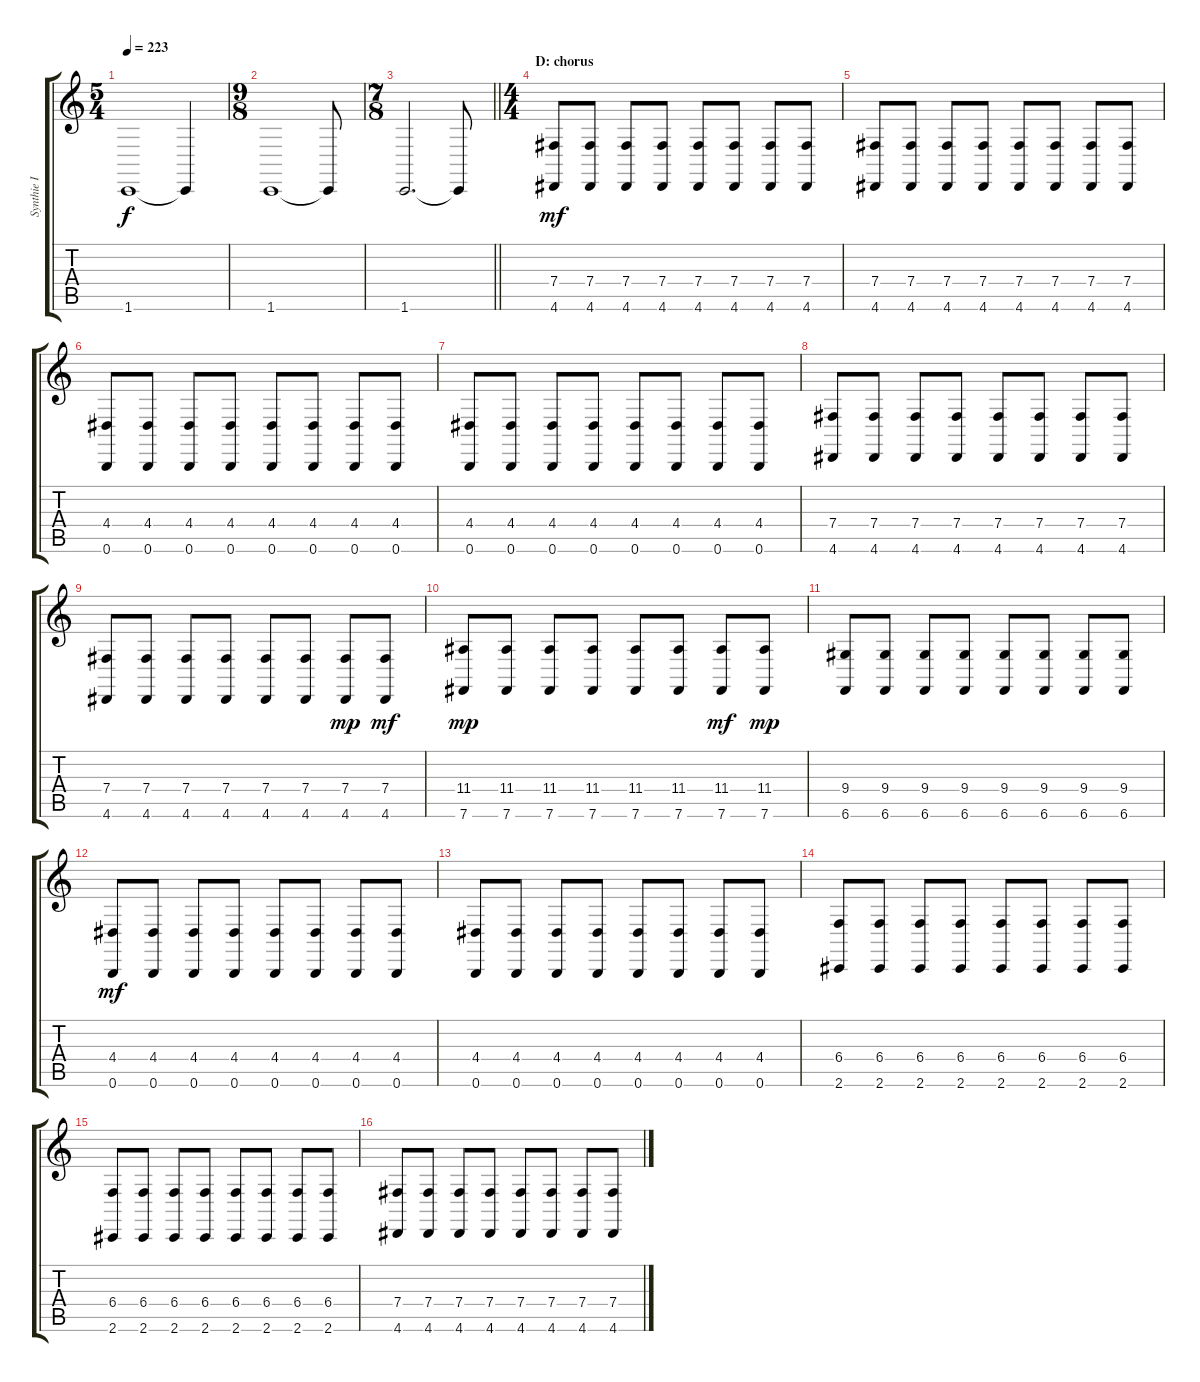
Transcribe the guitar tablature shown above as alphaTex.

\track ("Synthie I" "Synthie I") {instrument lead2sawtooth}
\staff {score tabs}
\tuning (Db4 Ab3 E3 B2 Gb2 B1) {hide}
\ts (5 4)
\tempo 223
\clef g2
\ks c
1.6.1{dy f} 1.6{t}.4 |
\ts (9 8)
1.6.1 1.6{t}.8 |
\ts (7 8)
\barLineRight lightlight
1.6.2{d} 1.6{t}.8 |
\ts (4 4)
\section ("" "D: chorus")
(7.4 4.6).8{dy mf instrument lead2sawtooth} (7.4 4.6).8 (7.4 4.6).8 (7.4 4.6).8 (7.4 4.6).8 (7.4 4.6).8 (7.4 4.6).8 (7.4 4.6).8 |
(7.4 4.6).8 (7.4 4.6).8 (7.4 4.6).8 (7.4 4.6).8 (7.4 4.6).8 (7.4 4.6).8 (7.4 4.6).8 (7.4 4.6).8 |
(4.4 0.6).8 (4.4 0.6).8 (4.4 0.6).8 (4.4 0.6).8 (4.4 0.6).8 (4.4 0.6).8 (4.4 0.6).8 (4.4 0.6).8 |
(4.4 0.6).8 (4.4 0.6).8 (4.4 0.6).8 (4.4 0.6).8 (4.4 0.6).8 (4.4 0.6).8 (4.4 0.6).8 (4.4 0.6).8 |
(7.4 4.6).8 (7.4 4.6).8 (7.4 4.6).8 (7.4 4.6).8 (7.4 4.6).8 (7.4 4.6).8 (7.4 4.6).8 (7.4 4.6).8 |
(7.4 4.6).8 (7.4 4.6).8 (7.4 4.6).8 (7.4 4.6).8 (7.4 4.6).8 (7.4 4.6).8 (7.4 4.6).8{dy mp} (7.4 4.6).8{dy mf} |
(11.4 7.6).8{dy mp} (11.4 7.6).8 (11.4 7.6).8 (11.4 7.6).8 (11.4 7.6).8 (11.4 7.6).8 (11.4 7.6).8{dy mf} (11.4 7.6).8{dy mp} |
(9.4 6.6).8 (9.4 6.6).8 (9.4 6.6).8 (9.4 6.6).8 (9.4 6.6).8 (9.4 6.6).8 (9.4 6.6).8 (9.4 6.6).8 |
(4.4 0.6).8{dy mf} (4.4 0.6).8 (4.4 0.6).8 (4.4 0.6).8 (4.4 0.6).8 (4.4 0.6).8 (4.4 0.6).8 (4.4 0.6).8 |
(4.4 0.6).8 (4.4 0.6).8 (4.4 0.6).8 (4.4 0.6).8 (4.4 0.6).8 (4.4 0.6).8 (4.4 0.6).8 (4.4 0.6).8 |
(6.4 2.6).8 (6.4 2.6).8 (6.4 2.6).8 (6.4 2.6).8 (6.4 2.6).8 (6.4 2.6).8 (6.4 2.6).8 (6.4 2.6).8 |
(6.4 2.6).8 (6.4 2.6).8 (6.4 2.6).8 (6.4 2.6).8 (6.4 2.6).8 (6.4 2.6).8 (6.4 2.6).8 (6.4 2.6).8 |
(7.4 4.6).8 (7.4 4.6).8 (7.4 4.6).8 (7.4 4.6).8 (7.4 4.6).8 (7.4 4.6).8 (7.4 4.6).8 (7.4 4.6).8
